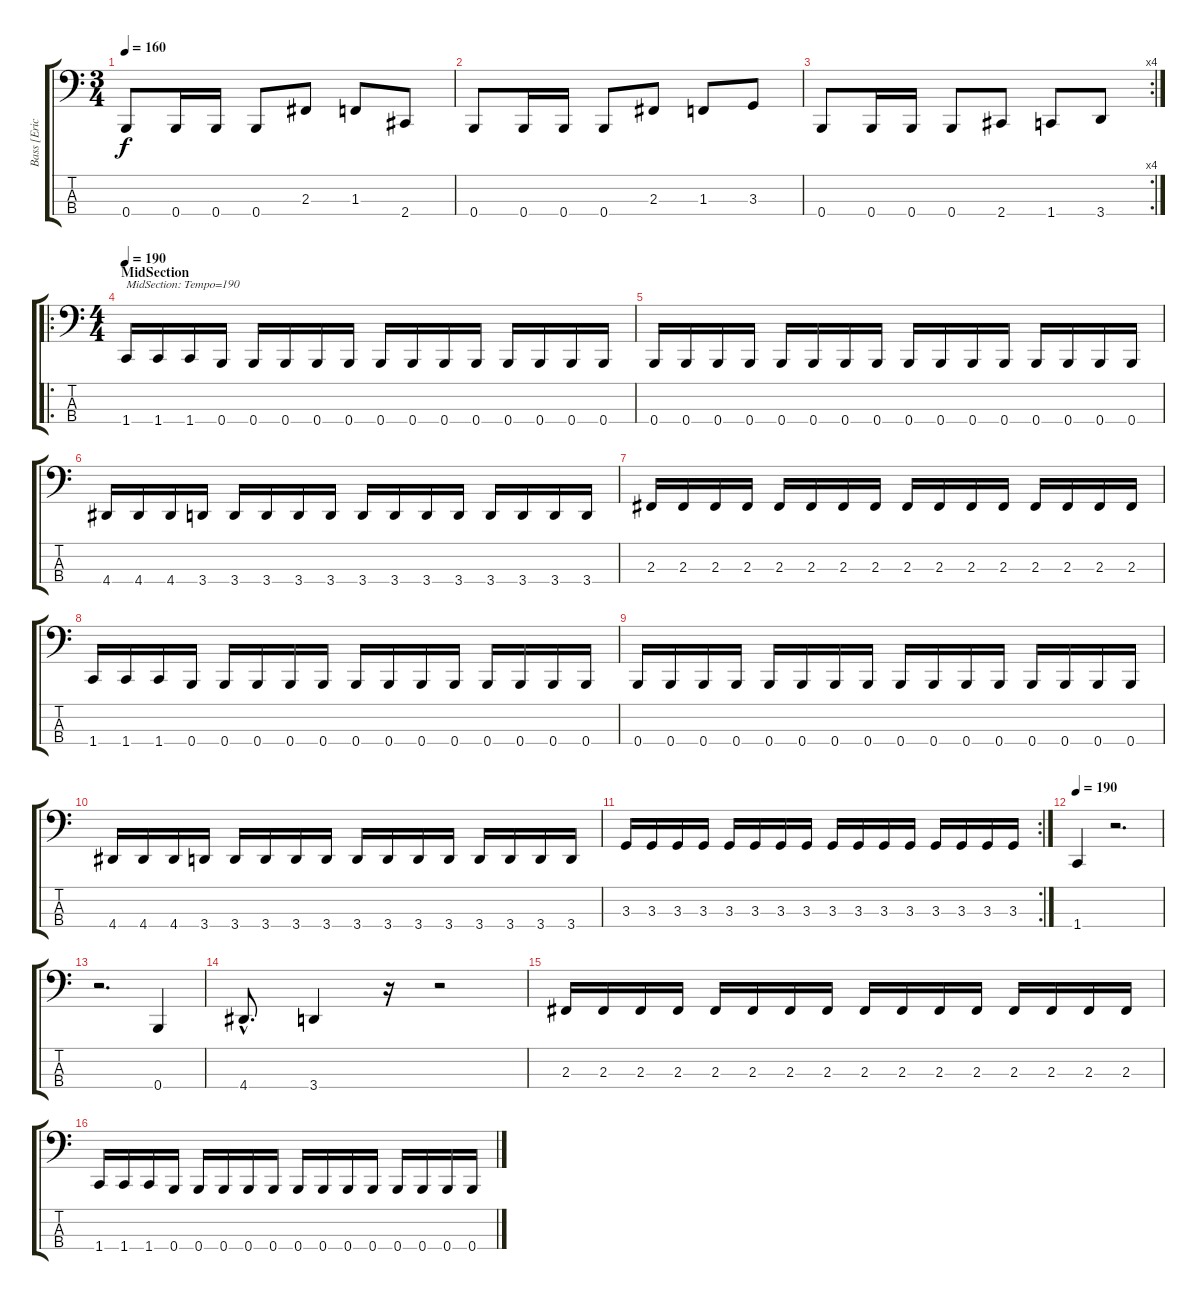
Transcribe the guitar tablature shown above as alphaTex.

\track ("Bass [Eric Langlois]" "Bass [Eric") {instrument electricbasspick}
\staff {score tabs}
\tuning (D2 A1 E1 B0) {hide}
\ts (3 4)
\tempo 160
\clef f4
\ks c
0.4.8{dy f} 0.4.16 0.4.16 0.4.8 2.3.8 1.3.8 2.4.8 |
0.4.8 0.4.16 0.4.16 0.4.8 2.3.8 1.3.8 3.3.8 |
\rc 4
0.4.8 0.4.16 0.4.16 0.4.8 2.4.8 1.4.8 3.4.8 |
\ro
\ts (4 4)
\section ("" "MidSection")
\tempo 190
1.4.16{txt "MidSection: Tempo=190"} 1.4.16 1.4.16 0.4.16 0.4.16 0.4.16 0.4.16 0.4.16 0.4.16 0.4.16 0.4.16 0.4.16 0.4.16 0.4.16 0.4.16 0.4.16 |
0.4.16 0.4.16 0.4.16 0.4.16 0.4.16 0.4.16 0.4.16 0.4.16 0.4.16 0.4.16 0.4.16 0.4.16 0.4.16 0.4.16 0.4.16 0.4.16 |
4.4.16 4.4.16 4.4.16 3.4.16 3.4.16 3.4.16 3.4.16 3.4.16 3.4.16 3.4.16 3.4.16 3.4.16 3.4.16 3.4.16 3.4.16 3.4.16 |
2.3.16 2.3.16 2.3.16 2.3.16 2.3.16 2.3.16 2.3.16 2.3.16 2.3.16 2.3.16 2.3.16 2.3.16 2.3.16 2.3.16 2.3.16 2.3.16 |
1.4.16 1.4.16 1.4.16 0.4.16 0.4.16 0.4.16 0.4.16 0.4.16 0.4.16 0.4.16 0.4.16 0.4.16 0.4.16 0.4.16 0.4.16 0.4.16 |
0.4.16 0.4.16 0.4.16 0.4.16 0.4.16 0.4.16 0.4.16 0.4.16 0.4.16 0.4.16 0.4.16 0.4.16 0.4.16 0.4.16 0.4.16 0.4.16 |
4.4.16 4.4.16 4.4.16 3.4.16 3.4.16 3.4.16 3.4.16 3.4.16 3.4.16 3.4.16 3.4.16 3.4.16 3.4.16 3.4.16 3.4.16 3.4.16 |
\rc 2
3.3.16 3.3.16 3.3.16 3.3.16 3.3.16 3.3.16 3.3.16 3.3.16 3.3.16 3.3.16 3.3.16 3.3.16 3.3.16 3.3.16 3.3.16 3.3.16 |
\tempo 190
1.4.4 r.2{d} |
r.2{d} 0.4.4 |
4.4{hac}.8{d} 3.4.4 r.16 r.2 |
2.3.16 2.3.16 2.3.16 2.3.16 2.3.16 2.3.16 2.3.16 2.3.16 2.3.16 2.3.16 2.3.16 2.3.16 2.3.16 2.3.16 2.3.16 2.3.16 |
1.4.16 1.4.16 1.4.16 0.4.16 0.4.16 0.4.16 0.4.16 0.4.16 0.4.16 0.4.16 0.4.16 0.4.16 0.4.16 0.4.16 0.4.16 0.4.16
